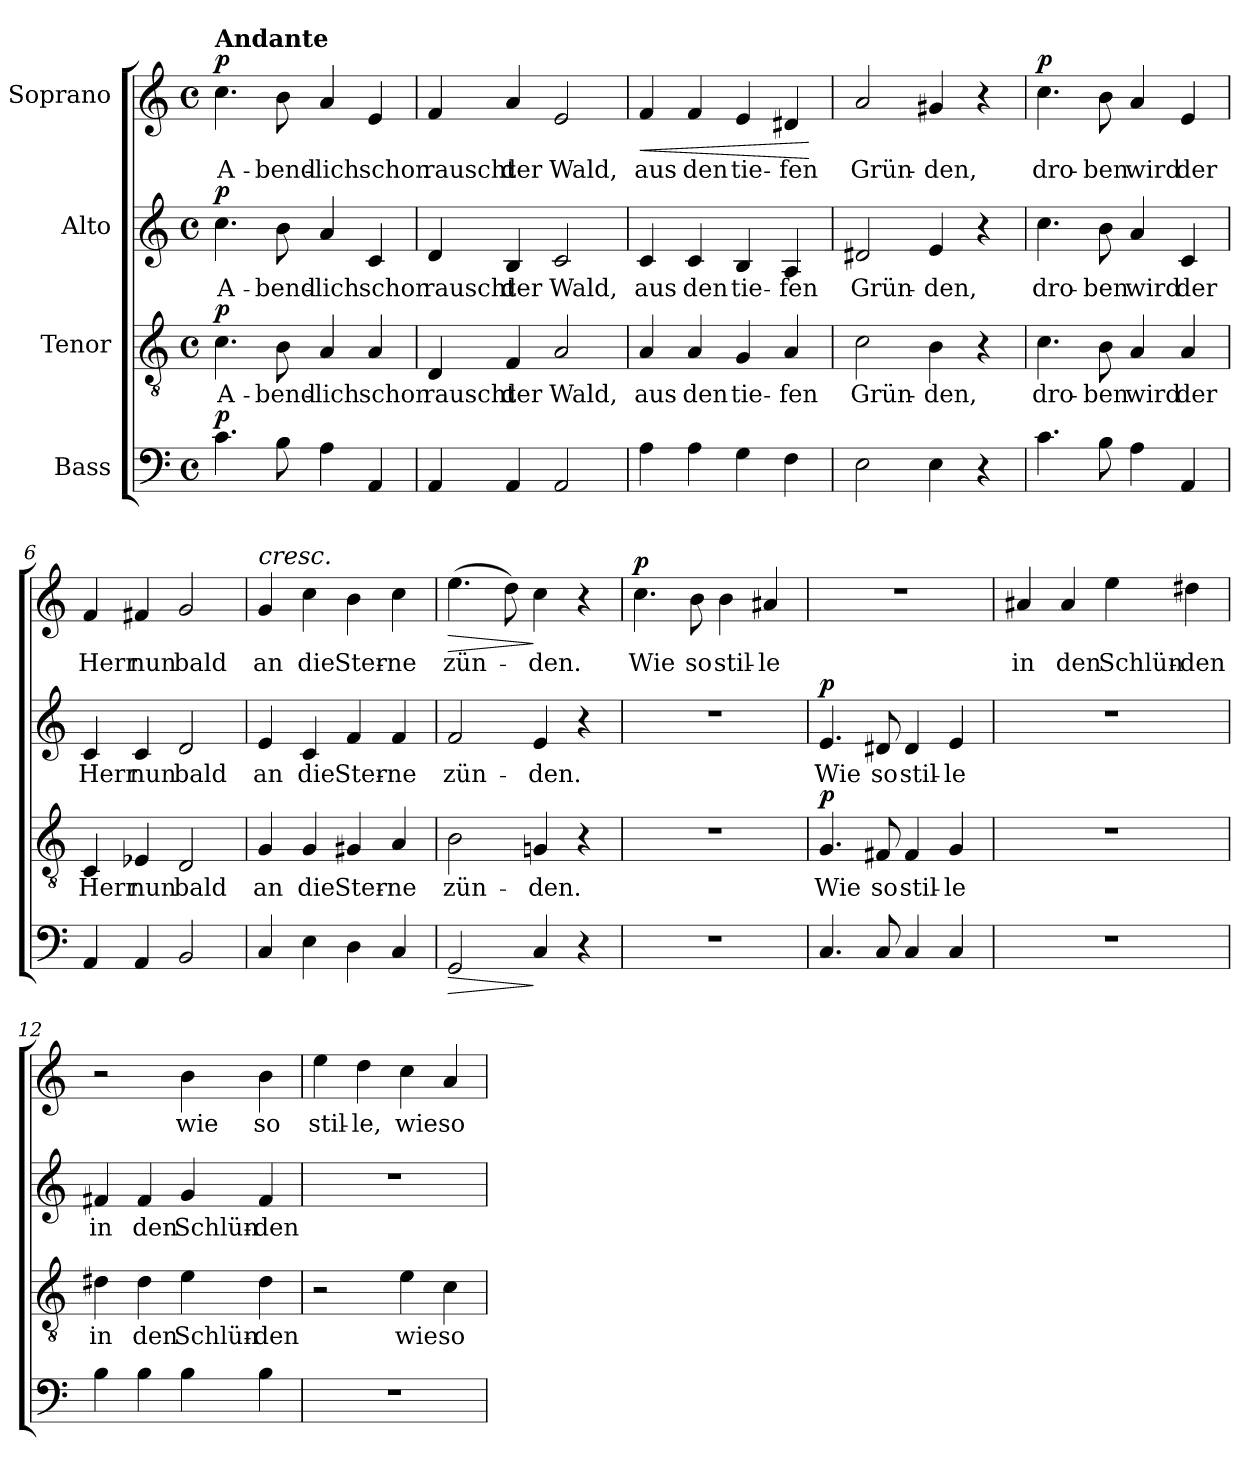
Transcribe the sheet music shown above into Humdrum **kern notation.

**kern	**dynam	**kern	**text	**dynam	**kern	**text	**dynam	**kern	**text	**dynam
*part4	*part4	*part3	*part3	*part3	*part2	*part2	*part2	*part1	*part1	*part1
*staff4	*staff4	*staff3	*staff3	*staff3	*staff2	*staff2	*staff2	*staff1	*staff1	*staff1
*I"Bass	*	*I"Tenor	*	*	*I"Alto	*	*	*I"Soprano	*	*
*clefF4	*	*clefGv2	*	*	*clefG2	*	*	*clefG2	*	*
*k[]	*	*k[]	*	*	*k[]	*	*	*k[]	*	*
*M4/4	*	*M4/4	*	*	*M4/4	*	*	*M4/4	*	*
*met(c)	*	*met(c)	*	*	*met(c)	*	*	*met(c)	*	*
=1	=1	=1	=1	=1	=1	=1	=1	=1	=1	=1
!	!	!	!	!	!	!	!	!LO:TX:a:B:t=Andante	!	!
!	!LO:DY:a	!	!	!LO:DY:a	!	!	!LO:DY:a	!	!	!LO:DY:a
4.c\	p	4.c\	A-	p	4.cc\	A-	p	4.cc\	A-	p
8B\	.	8B\	-bend-	.	8b\	-bend-	.	8b\	-bend-	.
4A\	.	4A/	-lich	.	4a/	-lich	.	4a/	-lich	.
4AA/	.	4A/	schon	.	4c/	schon	.	4e/	schon	.
=2	=2	=2	=2	=2	=2	=2	=2	=2	=2	=2
4AA/	.	4D/	rauscht	.	4d/	rauscht	.	4f/	rauscht	.
4AA/	.	4F/	der	.	4B/	der	.	4a/	der	.
2AA/	.	2A/	Wald,	.	2c/	Wald,	.	2e/	Wald,	.
=3	=3	=3	=3	=3	=3	=3	=3	=3	=3	=3
!	!	!	!	!	!	!	!	!	!	!LO:HP:b
4A\	.	4A/	aus	.	4c/	aus	.	4f/	aus	<
4A\	.	4A/	den	.	4c/	den	.	4f/	den	.
4G\	.	4G/	tie-	.	4B/	tie-	.	4e/	tie-	.
4F\	.	4A/	-fen	.	4A/	-fen	.	4d#X/	-fen	.
.	.	.	.	.	.	.	.	.	.	[
=4	=4	=4	=4	=4	=4	=4	=4	=4	=4	=4
2E\	.	2c\	Grün-	.	2d#X/	Grün-	.	2a/	Grün-	.
4E\	.	4B\	-den,	.	4e/	-den,	.	4g#X/	-den,	.
4r	.	4r	.	.	4r	.	.	4r	.	.
=5	=5	=5	=5	=5	=5	=5	=5	=5	=5	=5
!	!	!	!	!	!	!	!	!	!	!LO:DY:a
4.c\	.	4.c\	dro-	.	4.cc\	dro-	.	4.cc\	dro-	p
8B\	.	8B\	-ben	.	8b\	-ben	.	8b\	-ben	.
4A\	.	4A/	wird	.	4a/	wird	.	4a/	wird	.
4AA/	.	4A/	der	.	4c/	der	.	4e/	der	.
=6	=6	=6	=6	=6	=6	=6	=6	=6	=6	=6
4AA/	.	4C/	Herr	.	4c/	Herr	.	4f/	Herr	.
4AA/	.	4E-X/	nun	.	4c/	nun	.	4f#X/	nun	.
2BB/	.	2D/	bald	.	2d/	bald	.	2g/	bald	.
=7	=7	=7	=7	=7	=7	=7	=7	=7	=7	=7
!	!	!	!	!	!	!	!	!LO:TX:a:i:t=cresc.	!	!
4C/	.	4G/	an	.	4e/	an	.	4g/	an	.
4E\	.	4G/	die	.	4c/	die	.	4cc\	die	.
4D\	.	4G#X/	Ster-	.	4f/	Ster-	.	4b\	Ster-	.
4C/	.	4A/	-ne	.	4f/	-ne	.	4cc\	-ne	.
=8	=8	=8	=8	=8	=8	=8	=8	=8	=8	=8
!	!LO:HP:b	!	!	!	!	!	!	!	!	!LO:HP:b
2GG/	>	2B\	zün-	.	2f/	zün-	.	(4.ee\	zün-	>
.	.	.	.	.	.	.	.	8dd\)	.	.
4C/	]	4Gn/	-den.	.	4e/	-den.	.	4cc\	-den.	]
4r	.	4r	.	.	4r	.	.	4r	.	.
=9	=9	=9	=9	=9	=9	=9	=9	=9	=9	=9
!	!	!	!	!	!	!	!	!	!	!LO:DY:a
1r	.	1r	.	.	1r	.	.	4.cc\	Wie	p
.	.	.	.	.	.	.	.	8b\	so	.
.	.	.	.	.	.	.	.	4b\	stil-	.
.	.	.	.	.	.	.	.	4a#X/	-le	.
=10	=10	=10	=10	=10	=10	=10	=10	=10	=10	=10
!	!	!	!	!LO:DY:a	!	!	!LO:DY:a	!	!	!
4.C/	.	4.G/	Wie	p	4.e/	Wie	p	1r	.	.
8C/	.	8F#X/	so	.	8d#X/	so	.	.	.	.
4C/	.	4F#/	stil-	.	4d#/	stil-	.	.	.	.
4C/	.	4G/	-le	.	4e/	-le	.	.	.	.
=11	=11	=11	=11	=11	=11	=11	=11	=11	=11	=11
1r	.	1r	.	.	1r	.	.	4a#X/	in	.
.	.	.	.	.	.	.	.	4a#/	den	.
.	.	.	.	.	.	.	.	4ee\	Schlün-	.
.	.	.	.	.	.	.	.	4dd#X\	-den	.
=12	=12	=12	=12	=12	=12	=12	=12	=12	=12	=12
4B\	.	4d#X\	in	.	4f#X/	in	.	2r	.	.
4B\	.	4d#\	den	.	4f#/	den	.	.	.	.
4B\	.	4e\	Schlün-	.	4g/	Schlün-	.	4b\	wie	.
4B\	.	4d#\	-den	.	4f#/	-den	.	4b\	so	.
=13	=13	=13	=13	=13	=13	=13	=13	=13	=13	=13
1r	.	2r	.	.	1r	.	.	4ee\	stil-	.
.	.	.	.	.	.	.	.	4dd\	-le,	.
.	.	4e\	wie	.	.	.	.	4cc\	wie	.
.	.	4c\	so	.	.	.	.	4a/	so	.
=	=	=	=	=	=	=	=	=	=	=
*-	*-	*-	*-	*-	*-	*-	*-	*-	*-	*-
